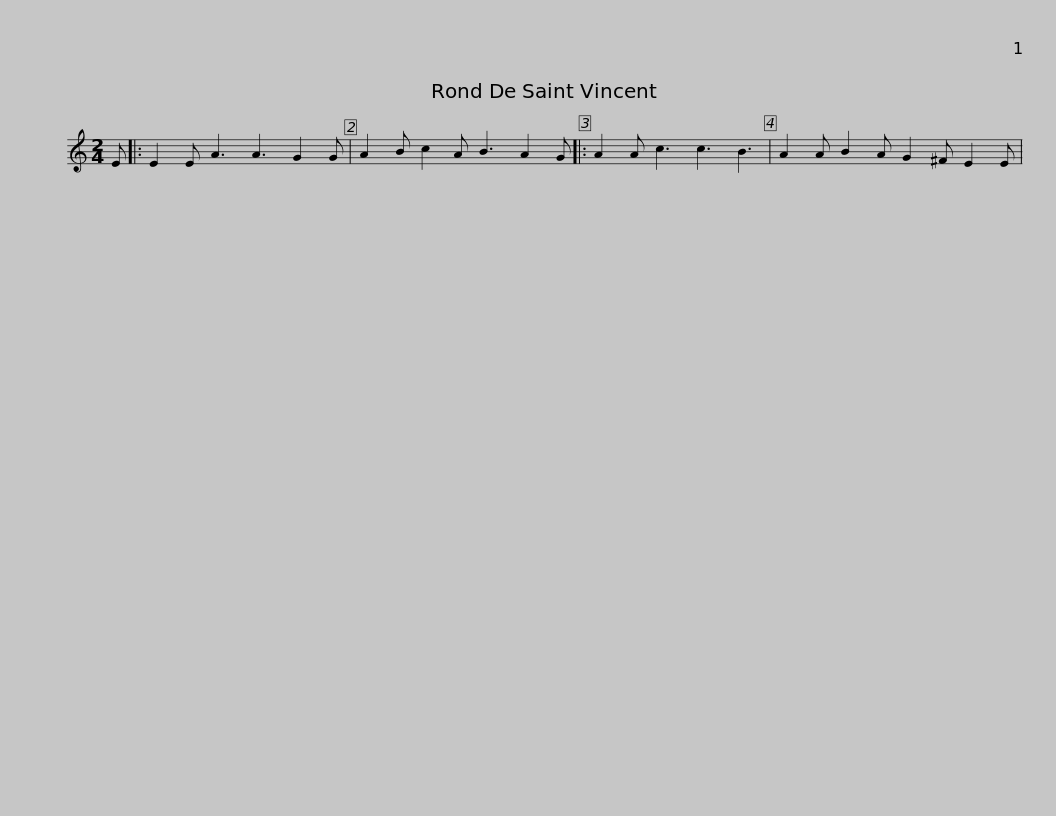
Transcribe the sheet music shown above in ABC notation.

X:1
L:1/8
M:2/4
I:linebreak $
K:C
V:1 treble
V:1
 E |: E2 E A3 A3 G2 G | A2 B c2 A B3 A2 G |: A2 A c3 c3 B3 | A2 A B2 A G2 ^F E2 E | %5
